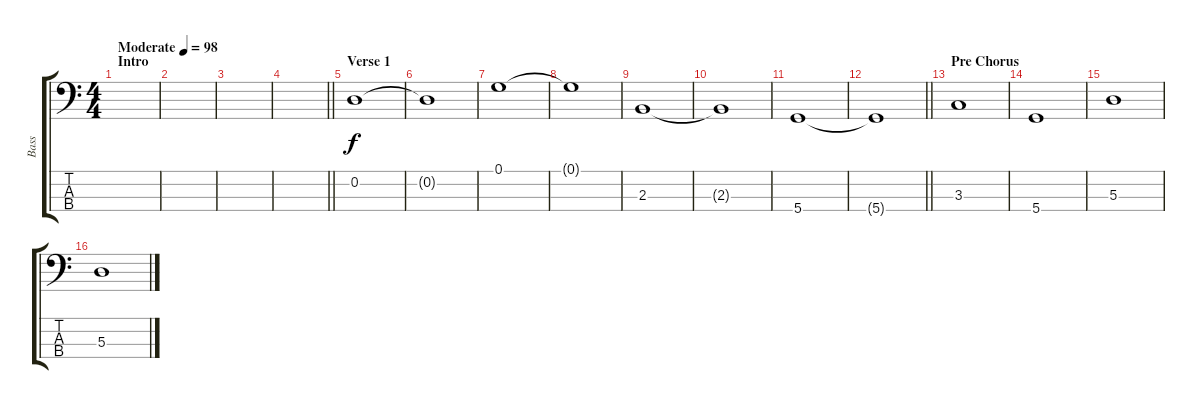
\track ("Bass" "Bass") {instrument electricbassfinger}
\staff {score tabs}
\tuning (G2 D2 A1 D1) {hide}
\ts (4 4)
\section ("" "Intro")
\tempo (98 "Moderate")
\clef f4
\ks c
|
|
|
\barLineRight lightlight
|
\section ("" "Verse 1")
0.2.1 |
0.2{t}.1 |
0.1.1 |
0.1{t}.1 |
2.3.1 |
2.3{t}.1 |
5.4.1 |
\barLineRight lightlight
5.4{t}.1 |
\section ("" "Pre Chorus")
3.3.1 |
5.4.1 |
5.3.1 |
5.3.1
